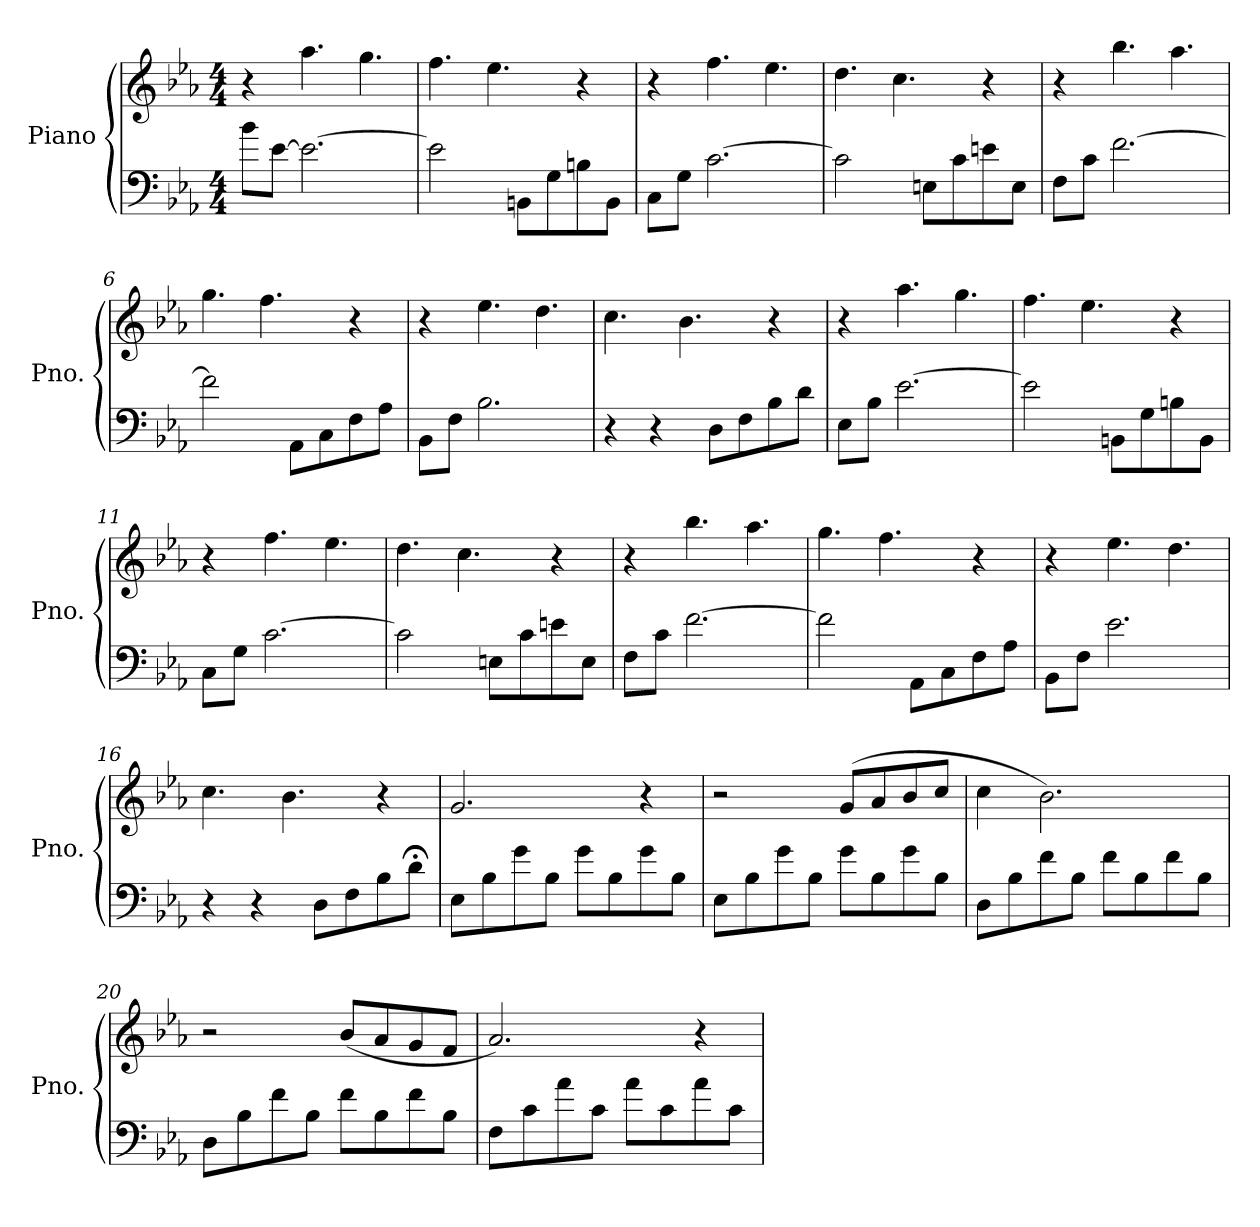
**kern	**kern
*part1	*part1
*staff2	*staff1
*I"Piano	*
*I'Pno.	*
*clefF4	*clefG2
*k[b-e-a-]	*k[b-e-a-]
*M4/4	*M4/4
=1	=1
8b-\L	4r
[8e-\J	.
2.e-\_	4.aa-\
.	4.gg\
=2	=2
2e-\]	4.ff\
.	4.ee-\
8BBn\L	.
8G\	.
8Bn\	4r
8BB\J	.
=3	=3
8C\L	4r
8G\J	.
[2.c\	4.ff\
.	4.ee-\
=4	=4
2c\]	4.dd\
.	4.cc\
8En\L	.
8c\	.
8en\	4r
8E\J	.
=5	=5
8F\L	4r
8c\J	.
[2.f\	4.bb-\
.	4.aa-\
!!LO:LB:g=z
=6	=6
2f\]	4.gg\
.	4.ff\
8AA-\L	.
8C\	.
8F\	4r
8A-\J	.
=7	=7
8BB-\L	4r
8F\J	.
2.B-\	4.ee-\
.	4.dd\
=8	=8
4r	4.cc\
4r	.
.	4.b-\
8D\L	.
8F\	.
8B-\	4r
8d\J	.
=9	=9
8E-\L	4r
8B-\J	.
[2.e-\	4.aa-\
.	4.gg\
=10	=10
2e-\]	4.ff\
.	4.ee-\
8BBn\L	.
8G\	.
8Bn\	4r
8BB\J	.
!!LO:LB:g=z
=11	=11
8C\L	4r
8G\J	.
[2.c\	4.ff\
.	4.ee-\
=12	=12
2c\]	4.dd\
.	4.cc\
8En\L	.
8c\	.
8en\	4r
8E\J	.
=13	=13
8F\L	4r
8c\J	.
[2.f\	4.bb-\
.	4.aa-\
=14	=14
2f\]	4.gg\
.	4.ff\
8AA-\L	.
8C\	.
8F\	4r
8A-\J	.
=15	=15
8BB-\L	4r
8F\J	.
2.e-\	4.ee-\
.	4.dd\
!!LO:LB:g=z
=16	=16
4r	4.cc\
4r	.
.	4.b-\
8D\L	.
8F\	.
8B-\	4r
8d;<\J	.
=17	=17
8E-\L	2.g/
8B-\	.
8g\	.
8B-\J	.
8g\L	.
8B-\	.
8g\	4r
8B-\J	.
=18	=18
8E-\L	2r
8B-\	.
8g\	.
8B-\J	.
8g\L	(>8g/L
8B-\	8a-/
8g\	8b-/
8B-\J	8cc/J
=19	=19
8D\L	4cc\
8B-\	.
8f\	2.b-\)
8B-\J	.
8f\L	.
8B-\	.
8f\	.
8B-\J	.
!!LO:LB:g=z
=20	=20
8D\L	2r
8B-\	.
8f\	.
8B-\J	.
8f\L	(>8b-/L
8B-\	8a-/
8f\	8g/
8B-\J	8f/J
=21	=21
8F\L	2.a-/)
8c\	.
8a-\	.
8c\J	.
8a-\L	.
8c\	.
8a-\	4r
8c\J	.
=	=
*-	*-
